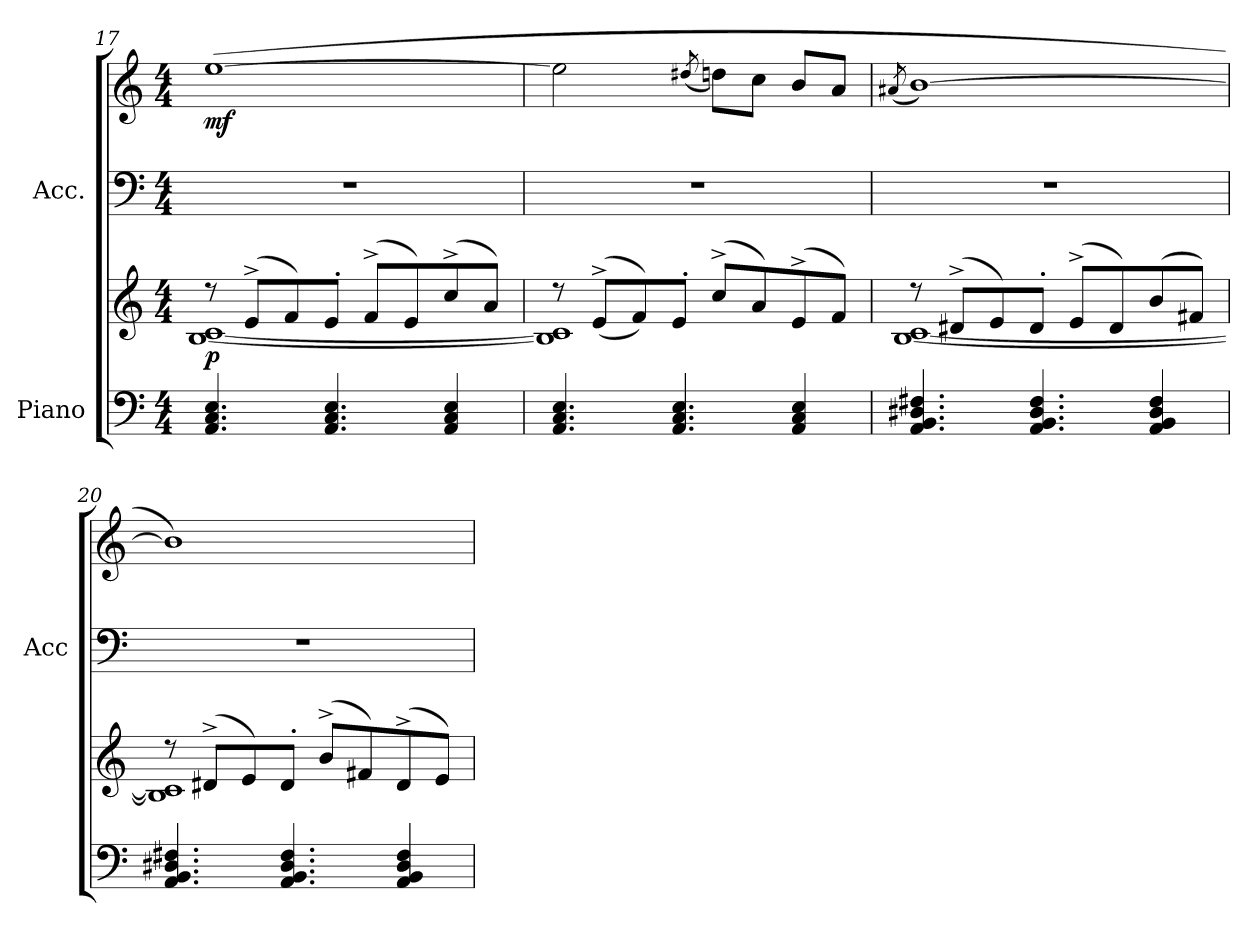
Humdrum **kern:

**kern	**kern	**dynam	**kern	**kern	**dynam
*part2	*part2	*part2	*part1	*part1	*part1
*staff4	*staff3	*staff3/4	*staff2	*staff1	*staff1/2
*I"Piano	*	*	*I"Acc.	*	*
*	*	*	*I'Acc	*	*
*clefF4	*clefG2	*	*clefF4	*clefG2	*
*k[]	*k[]	*	*k[]	*k[]	*
*M4/4	*M4/4	*	*M4/4	*M4/4	*
=17	=17	=17	=17	=17	=17
*	*^	*	*	*	*
!	!	!	!LO:DY:a=2	!	!	!LO:DY:b
4.AA/ 4.C/ 4.E/	8r	[1B [1c	p	1r	(>[1ee	mf
.	(>8e^/L	.	.	.	.	.
.	8f/)	.	.	.	.	.
4.AA/ 4.C/ 4.E/	8e'/J	.	.	.	.	.
.	(>8f^/L	.	.	.	.	.
.	8e/)	.	.	.	.	.
4AA/ 4C/ 4E/	(>8cc^/	.	.	.	.	.
.	8a/J)	.	.	.	.	.
!!LO:LB:g=z
=18	=18	=18	=18	=18	=18	=18
4.AA/ 4.C/ 4.E/	8r	1B] 1c]	.	1r	2ee\]	.
.	(>(>8e^/L	.	.	.	.	.
.	8f/))	.	.	.	.	.
4.AA/ 4.C/ 4.E/	8e'/J	.	.	.	.	.
.	.	.	.	.	(<8qdd#X/	.
.	(>8cc^/L	.	.	.	8ddn\L)	.
.	8a/)	.	.	.	8cc\J	.
4AA/ 4C/ 4E/	(>8e^/	.	.	.	8b/L	.
.	8f/J)	.	.	.	8a/J	.
=19	=19	=19	=19	=19	=19	=19
.	.	.	.	.	(<8qa#X/	.
4.AA/ 4.BB/ 4.D#X/ 4.F#X/	8r	[1B [1c	.	1r	[1b)	.
.	(>8d#X^/L	.	.	.	.	.
.	8e/)	.	.	.	.	.
4.AA/ 4.BB/ 4.D#/ 4.F#/	8d#'/J	.	.	.	.	.
.	(>8e^/L	.	.	.	.	.
.	8d#/)	.	.	.	.	.
4AA/ 4BB/ 4D#/ 4F#/	(>8b/	.	.	.	.	.
.	8f#X/J)	.	.	.	.	.
=20	=20	=20	=20	=20	=20	=20
4.AA/ 4.BB/ 4.D#X/ 4.F#X/	8r	1B] 1c]	.	1r	1b])	.
.	(>8d#X^/L	.	.	.	.	.
.	8e/)	.	.	.	.	.
4.AA/ 4.BB/ 4.D#/ 4.F#/	8d#'/J	.	.	.	.	.
.	(>8b^/L	.	.	.	.	.
.	8f#X/)	.	.	.	.	.
4AA/ 4BB/ 4D#/ 4F#/	(>8d#^/	.	.	.	.	.
.	8e/J)	.	.	.	.	.
*	*v	*v	*	*	*	*
=	=	=	=	=	=
*-	*-	*-	*-	*-	*-
